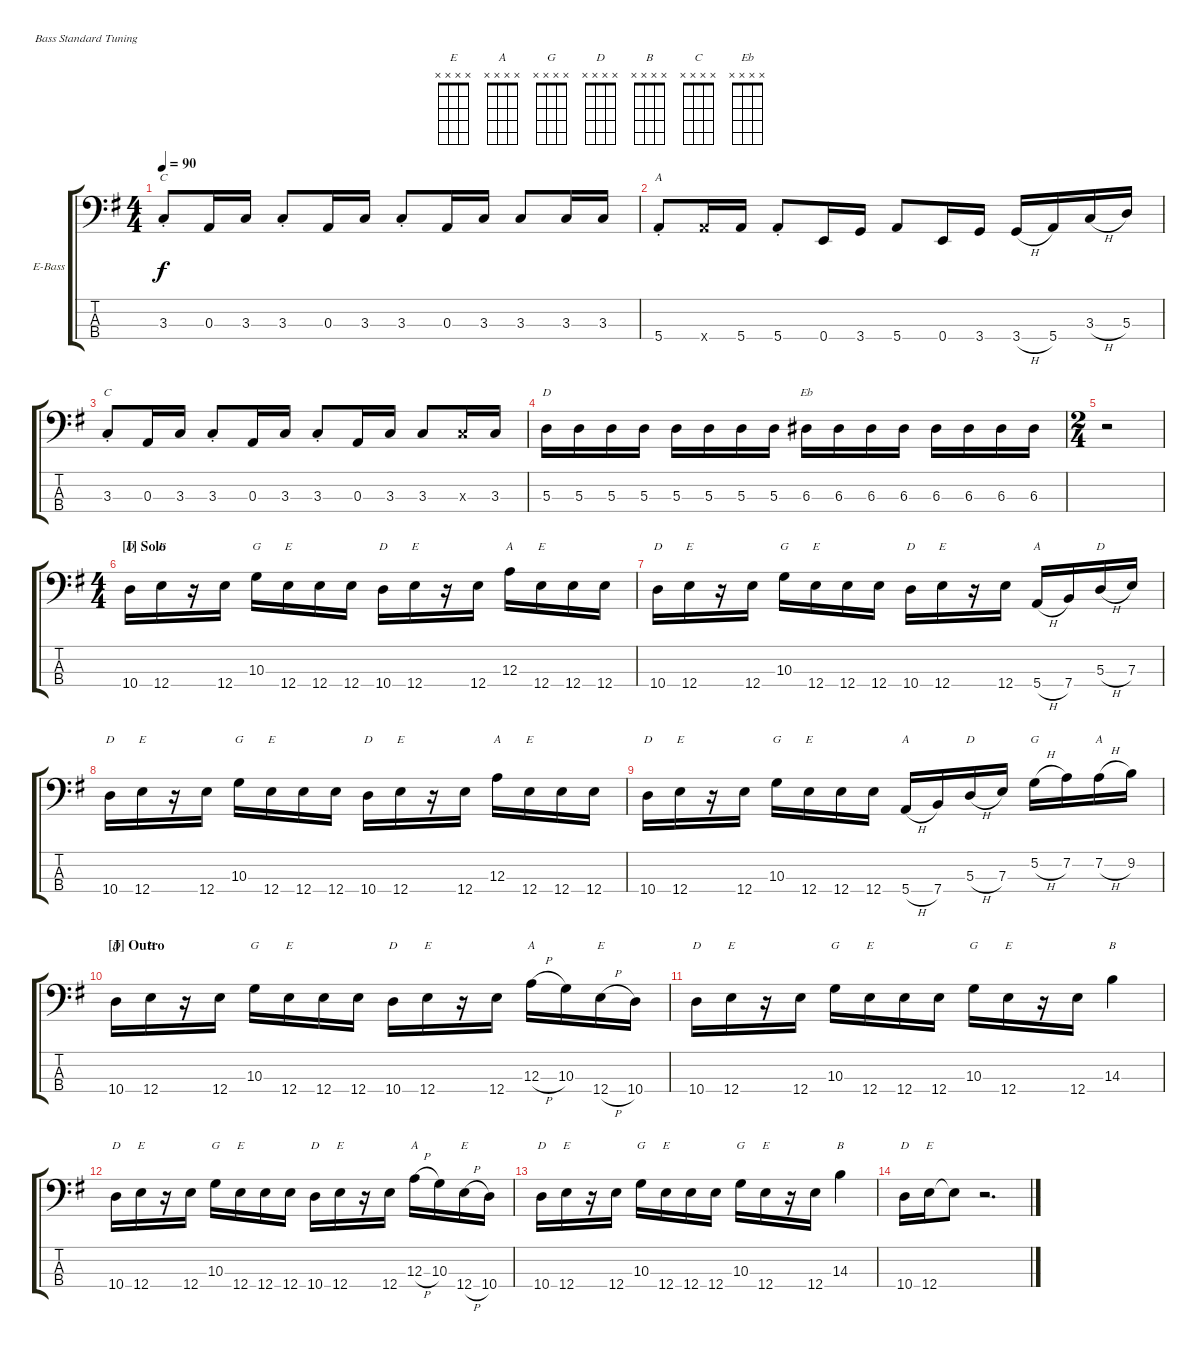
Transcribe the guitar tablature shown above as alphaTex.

\defaultSystemsLayout 4
\bracketExtendMode groupsimilarinstruments
\firstSystemTrackNameOrientation horizontal
\otherSystemsTrackNameOrientation horizontal
\track ("Nick O'Malley" "E-Bass") {multiBarRest instrument electricbassfinger}
\staff {score tabs}
\tuning (G2 D2 A1 E1)
\chord ("E" x x x x)
\chord ("A" x x x x)
\chord ("G" x x x x)
\chord ("D" x x x x)
\chord ("B" x x x x)
\chord ("C" x x x x)
\chord ("Eb" x x x x)
\ts (4 4)
\tempo 90
\clef f4
\ks g
3.3{st}.8{ch "C" dy f} 0.3.16 3.3.16 3.3{st}.8 0.3.16 3.3.16 3.3{st}.8 0.3.16 3.3.16 3.3.8 3.3.16 3.3.16 |
5.4{st}.8{ch "A"} 5.4{x}.16 5.4.16 5.4{st}.8 0.4.16 3.4.16 5.4.8 0.4.16 3.4.16 3.4{h}.16 5.4.16 3.3{h}.16 5.3.16 |
3.3{st}.8{ch "C"} 0.3.16 3.3.16 3.3{st}.8 0.3.16 3.3.16 3.3{st}.8 0.3.16 3.3.16 3.3.8 3.3{x}.16 3.3.16 |
5.3.16{ch "D"} 5.3.16 5.3.16 5.3.16 5.3.16 5.3.16 5.3.16 5.3.16 6.3.16{ch "Eb"} 6.3.16 6.3.16 6.3.16 6.3.16 6.3.16 6.3.16 6.3.16 |
\ts (2 4)
r.2 |
\ts (4 4)
\section ("I" "Solo")
10.4.16{ch "D"} 12.4.16{ch "E"} r.16 12.4.16 10.3.16{ch "G"} 12.4.16{ch "E"} 12.4.16 12.4.16 10.4.16{ch "D"} 12.4.16{ch "E"} r.16 12.4.16 12.3.16{ch "A"} 12.4.16{ch "E"} 12.4.16 12.4.16 |
10.4.16{ch "D"} 12.4.16{ch "E"} r.16 12.4.16 10.3.16{ch "G"} 12.4.16{ch "E"} 12.4.16 12.4.16 10.4.16{ch "D"} 12.4.16{ch "E"} r.16 12.4.16 5.4{h}.16{ch "A"} 7.4.16 5.3{h}.16{ch "D"} 7.3.16 |
10.4.16{ch "D"} 12.4.16{ch "E"} r.16 12.4.16 10.3.16{ch "G"} 12.4.16{ch "E"} 12.4.16 12.4.16 10.4.16{ch "D"} 12.4.16{ch "E"} r.16 12.4.16 12.3.16{ch "A"} 12.4.16{ch "E"} 12.4.16 12.4.16 |
10.4.16{ch "D"} 12.4.16{ch "E"} r.16 12.4.16 10.3.16{ch "G"} 12.4.16{ch "E"} 12.4.16 12.4.16 5.4{h}.16{ch "A"} 7.4.16 5.3{h}.16{ch "D"} 7.3.16 5.2{h}.16{ch "G"} 7.2.16 7.2{h}.16{ch "A"} 9.2.16 |
\section ("J" "Outro")
10.4.16{ch "D"} 12.4.16{ch "E"} r.16 12.4.16 10.3.16{ch "G"} 12.4.16{ch "E"} 12.4.16 12.4.16 10.4.16{ch "D"} 12.4.16{ch "E"} r.16 12.4.16 12.3{h}.16{ch "A"} 10.3.16 12.4{h}.16{ch "E"} 10.4.16 |
10.4.16{ch "D"} 12.4.16{ch "E"} r.16 12.4.16 10.3.16{ch "G"} 12.4.16{ch "E"} 12.4.16 12.4.16 10.3.16{ch "G"} 12.4.16{ch "E"} r.16 12.4.16 14.3.4{ch "B"} |
10.4.16{ch "D"} 12.4.16{ch "E"} r.16 12.4.16 10.3.16{ch "G"} 12.4.16{ch "E"} 12.4.16 12.4.16 10.4.16{ch "D"} 12.4.16{ch "E"} r.16 12.4.16 12.3{h}.16{ch "A"} 10.3.16 12.4{h}.16{ch "E"} 10.4.16 |
10.4.16{ch "D"} 12.4.16{ch "E"} r.16 12.4.16 10.3.16{ch "G"} 12.4.16{ch "E"} 12.4.16 12.4.16 10.3.16{ch "G"} 12.4.16{ch "E"} r.16 12.4.16 14.3.4{ch "B"} |
10.4.16{ch "D"} 12.4.16{ch "E"} 12.4{t}.8 r.2{d}
